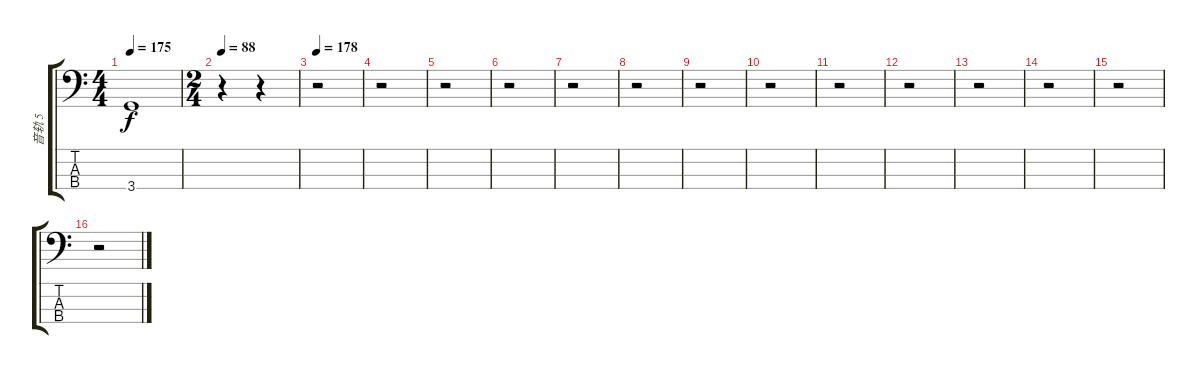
\track ("音轨 5" "音轨 5") {instrument electricbassfinger}
\staff {score tabs}
\tuning (G2 D2 A1 E1) {hide}
\ts (4 4)
\tempo 175
\clef f4
\ks c
3.4{t}.1{dy f} |
\ts (2 4)
\tempo 88
r.4 r.4 |
\tempo 178
r.2 |
r.2 |
r.2 |
r.2 |
r.2 |
r.2 |
r.2 |
r.2 |
r.2 |
r.2 |
r.2 |
r.2 |
r.2 |
r.2
